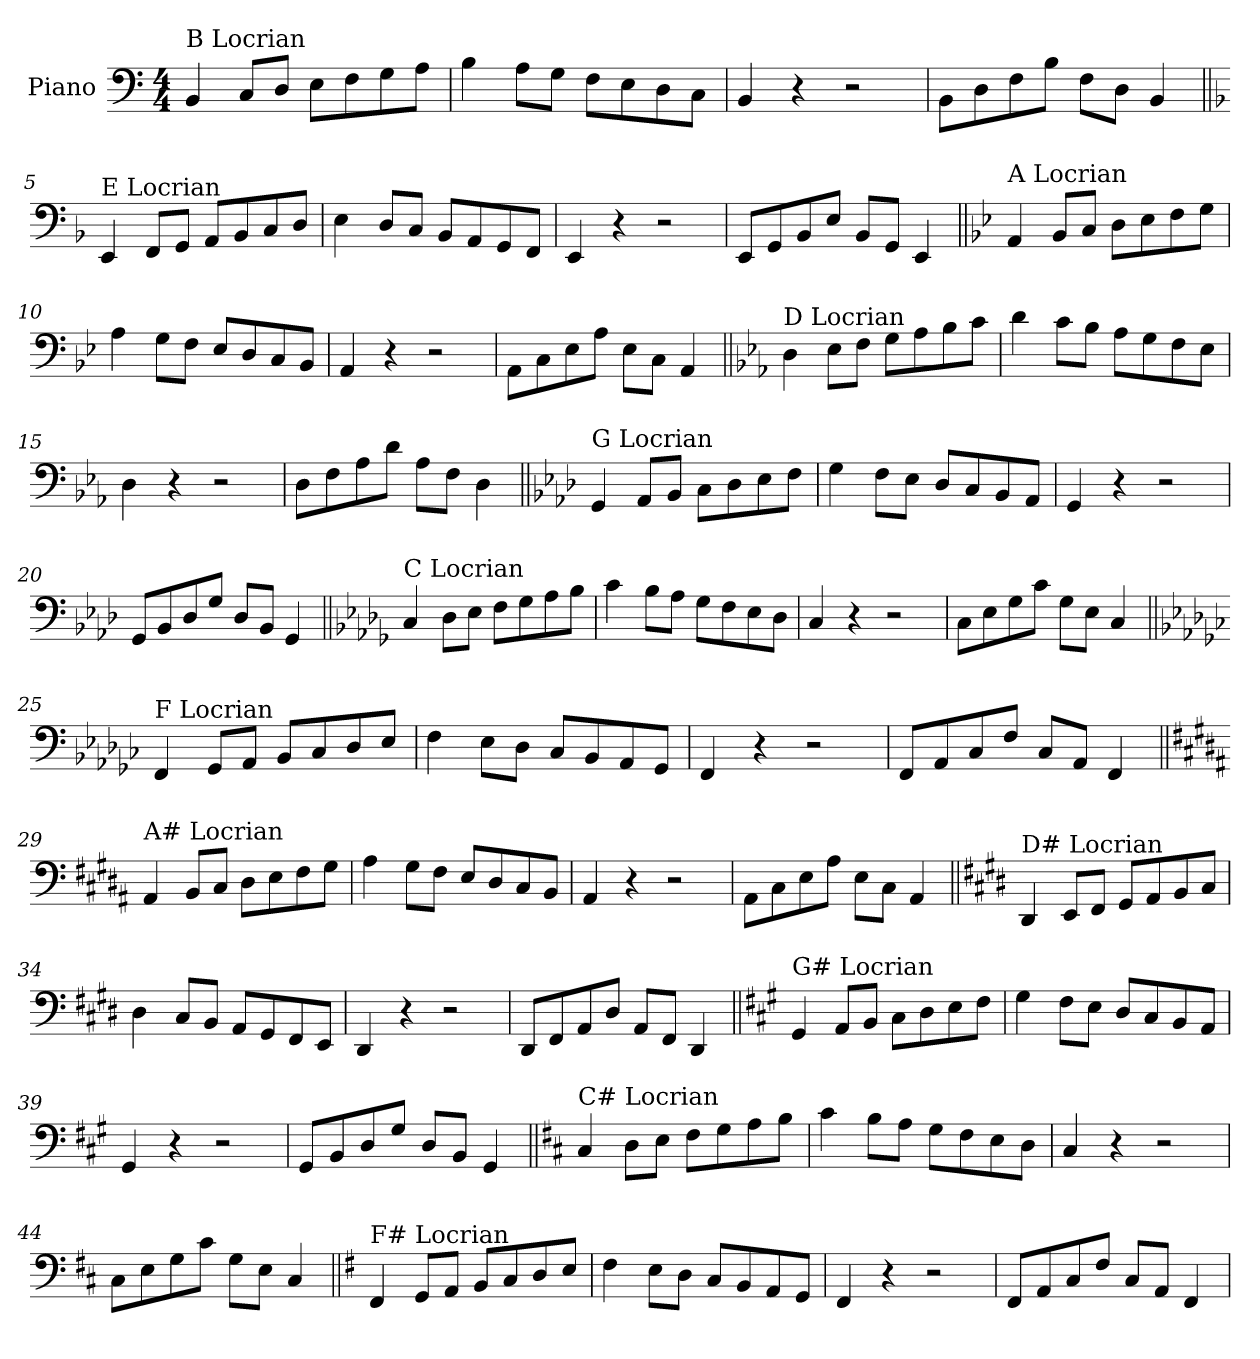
**kern
*part1
*staff1
*I"Piano
*I'Pno.
*clefF4
*k[]
*M4/4
=1
!LO:TX:a:t=B Locrian
4BB/
8C/L
8D/J
8E\L
8F\
8G\
8A\J
=2
4B\
8A\L
8G\J
8F\L
8E\
8D\
8C\J
=3
4BB/
4r
2r
=4
8BB\L
8D\
8F\
8B\J
8F\L
8D\J
4BB/
!!LO:LB:g=z
=5||
*k[b-]
!LO:TX:a:t=E Locrian
4EE/
8FF/L
8GG/J
8AA/L
8BB-/
8C/
8D/J
=6
4E\
8D/L
8C/J
8BB-/L
8AA/
8GG/
8FF/J
=7
4EE/
4r
2r
=8
8EE/L
8GG/
8BB-/
8E/J
8BB-/L
8GG/J
4EE/
!!LO:LB:g=z
=9||
*k[b-e-]
!LO:TX:a:t=A Locrian
4AA/
8BB-/L
8C/J
8D\L
8E-\
8F\
8G\J
=10
4A\
8G\L
8F\J
8E-/L
8D/
8C/
8BB-/J
=11
4AA/
4r
2r
=12
8AA\L
8C\
8E-\
8A\J
8E-\L
8C\J
4AA/
!!LO:LB:g=z
=13||
*k[b-e-a-]
!LO:TX:a:t=D Locrian
4D\
8E-\L
8F\J
8G\L
8A-\
8B-\
8c\J
=14
4d\
8c\L
8B-\J
8A-\L
8G\
8F\
8E-\J
=15
4D\
4r
2r
=16
8D\L
8F\
8A-\
8d\J
8A-\L
8F\J
4D\
!!LO:LB:g=z
=17||
*k[b-e-a-d-]
!LO:TX:a:t=G Locrian
4GG/
8AA-/L
8BB-/J
8C\L
8D-\
8E-\
8F\J
=18
4G\
8F\L
8E-\J
8D-/L
8C/
8BB-/
8AA-/J
=19
4GG/
4r
2r
=20
8GG/L
8BB-/
8D-/
8G/J
8D-/L
8BB-/J
4GG/
!!LO:LB:g=z
=21||
*k[b-e-a-d-g-]
!LO:TX:a:t=C Locrian
4C/
8D-\L
8E-\J
8F\L
8G-\
8A-\
8B-\J
=22
4c\
8B-\L
8A-\J
8G-\L
8F\
8E-\
8D-\J
=23
4C/
4r
2r
=24
8C\L
8E-\
8G-\
8c\J
8G-\L
8E-\J
4C/
!!LO:LB:g=z
=25||
*k[b-e-a-d-g-c-]
!LO:TX:a:t=F Locrian
4FF/
8GG-/L
8AA-/J
8BB-/L
8C-/
8D-/
8E-/J
=26
4F\
8E-\L
8D-\J
8C-/L
8BB-/
8AA-/
8GG-/J
=27
4FF/
4r
2r
=28
8FF/L
8AA-/
8C-/
8F/J
8C-/L
8AA-/J
4FF/
!!LO:LB:g=z
=29||
*k[f#c#g#d#a#]
!LO:TX:a:t=A# Locrian
4AA#/
8BB/L
8C#/J
8D#\L
8E\
8F#\
8G#\J
=30
4A#\
8G#\L
8F#\J
8E/L
8D#/
8C#/
8BB/J
=31
4AA#/
4r
2r
=32
8AA#\L
8C#\
8E\
8A#\J
8E\L
8C#\J
4AA#/
!!LO:LB:g=z
=33||
*k[f#c#g#d#]
!LO:TX:a:t=D# Locrian
4DD#/
8EE/L
8FF#/J
8GG#/L
8AA/
8BB/
8C#/J
=34
4D#\
8C#/L
8BB/J
8AA/L
8GG#/
8FF#/
8EE/J
=35
4DD#/
4r
2r
=36
8DD#/L
8FF#/
8AA/
8D#/J
8AA/L
8FF#/J
4DD#/
!!LO:LB:g=z
=37||
*k[f#c#g#]
!LO:TX:a:t=G# Locrian
4GG#/
8AA/L
8BB/J
8C#\L
8D\
8E\
8F#\J
=38
4G#\
8F#\L
8E\J
8D/L
8C#/
8BB/
8AA/J
=39
4GG#/
4r
2r
=40
8GG#/L
8BB/
8D/
8G#/J
8D/L
8BB/J
4GG#/
!!LO:LB:g=z
=41||
*k[f#c#]
!LO:TX:a:t=C# Locrian
4C#/
8D\L
8E\J
8F#\L
8G\
8A\
8B\J
=42
4c#\
8B\L
8A\J
8G\L
8F#\
8E\
8D\J
=43
4C#/
4r
2r
=44
8C#\L
8E\
8G\
8c#\J
8G\L
8E\J
4C#/
!!LO:LB:g=z
=45||
*k[f#]
!LO:TX:a:t=F# Locrian
4FF#/
8GG/L
8AA/J
8BB/L
8C/
8D/
8E/J
=46
4F#\
8E\L
8D\J
8C/L
8BB/
8AA/
8GG/J
=47
4FF#/
4r
2r
=48
8FF#/L
8AA/
8C/
8F#/J
8C/L
8AA/J
4FF#/
=
*-
